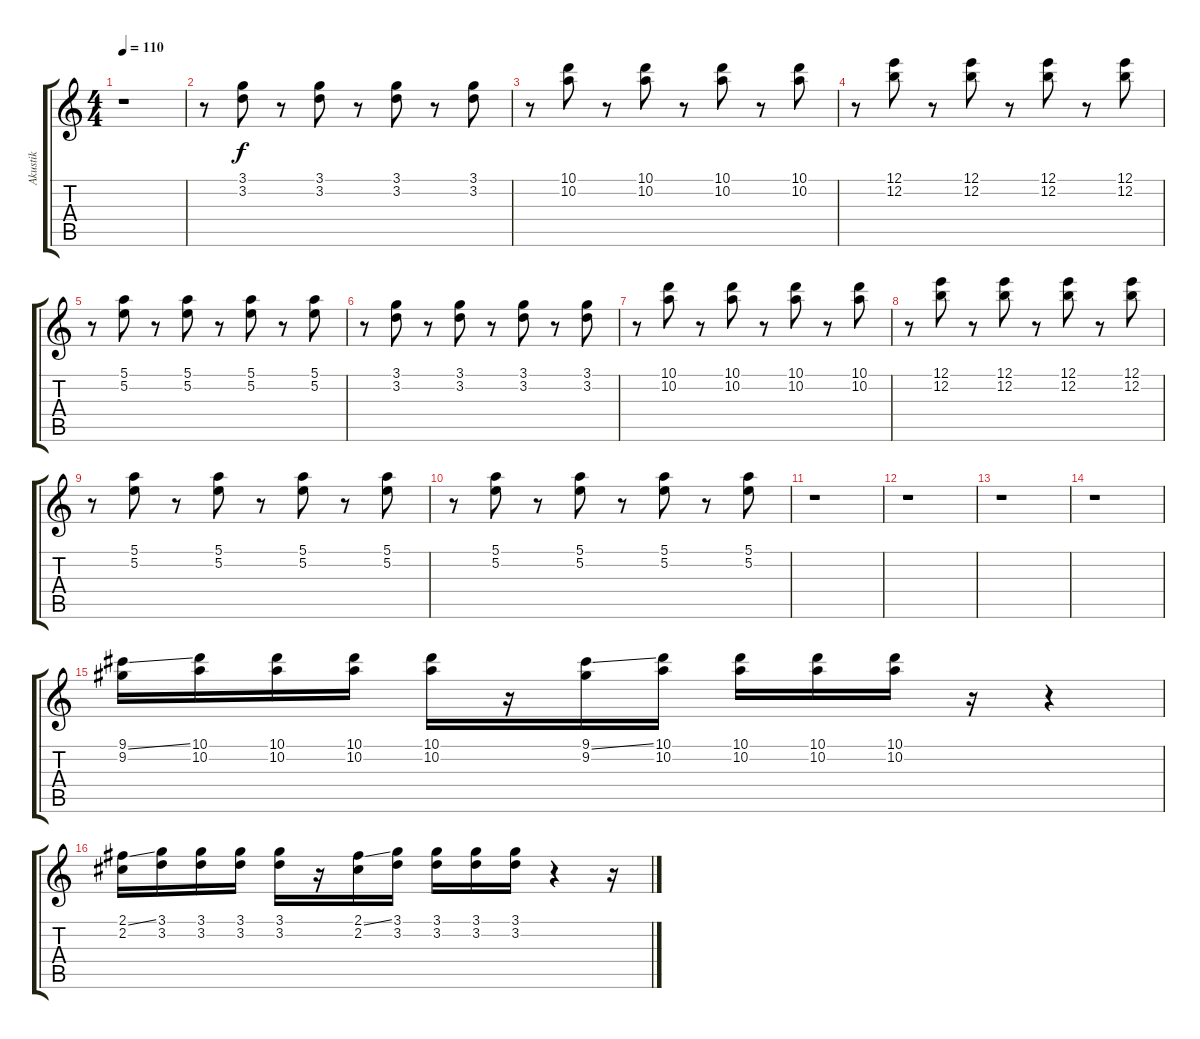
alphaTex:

\track ("Akustik" "Akustik") {instrument overdrivenguitar}
\staff {score tabs}
\tuning (E4 B3 G3 D3 A2 E2) {hide}
\ts (4 4)
\tempo 110
\clef g2
\ks c
r.1{dy f} |
r.8 (3.1 3.2).8 r.8 (3.1 3.2).8 r.8 (3.1 3.2).8 r.8 (3.1 3.2).8 |
r.8 (10.1 10.2).8 r.8 (10.1 10.2).8 r.8 (10.1 10.2).8 r.8 (10.1 10.2).8 |
r.8 (12.1 12.2).8 r.8 (12.1 12.2).8 r.8 (12.1 12.2).8 r.8 (12.1 12.2).8 |
r.8 (5.1 5.2).8 r.8 (5.1 5.2).8 r.8 (5.1 5.2).8 r.8 (5.1 5.2).8 |
r.8 (3.1 3.2).8 r.8 (3.1 3.2).8 r.8 (3.1 3.2).8 r.8 (3.1 3.2).8 |
r.8 (10.1 10.2).8 r.8 (10.1 10.2).8 r.8 (10.1 10.2).8 r.8 (10.1 10.2).8 |
r.8 (12.1 12.2).8 r.8 (12.1 12.2).8 r.8 (12.1 12.2).8 r.8 (12.1 12.2).8 |
r.8 (5.1 5.2).8 r.8 (5.1 5.2).8 r.8 (5.1 5.2).8 r.8 (5.1 5.2).8 |
r.8 (5.1 5.2).8 r.8 (5.1 5.2).8 r.8 (5.1 5.2).8 r.8 (5.1 5.2).8 |
r.1 |
r.1 |
r.1 |
r.1 |
(9.1{ss} 9.2).16 (10.1 10.2).16 (10.1 10.2).16 (10.1 10.2).16 (10.1 10.2).16 r.16 (9.1{ss} 9.2).16 (10.1 10.2).16 (10.1 10.2).16 (10.1 10.2).16 (10.1 10.2).16 r.16 r.4 |
(2.1{ss} 2.2).16 (3.1 3.2).16 (3.1 3.2).16 (3.1 3.2).16 (3.1 3.2).16 r.16 (2.1{ss} 2.2).16 (3.1 3.2).16 (3.1 3.2).16 (3.1 3.2).16 (3.1 3.2).16 r.4 r.16
